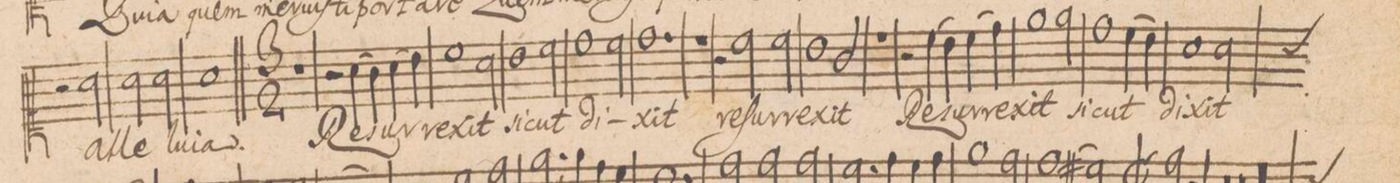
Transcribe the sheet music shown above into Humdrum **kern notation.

**kern	**text
*I"CANTVS.	*
*clefC1	*
*k[]	*
*met(c|)	*
*M2/1	*
2r	.
2a\	al-
=30-	=30-
2a\	-le-
2a\	-lu-
1a\	-ia.
=31||	=31||
*M3/2	*
1.r	.
=32-	=32-
2r	.
(4a\	Re-
4g\)	.
(4a\	-sur-
4b\)	.
=33-	=33-
1cc\	-re-
2a\	-xit
=34-	=34-
1b\	si-
2cc\	-cut
=35-	=35-
1dd\	di-
2cc\	.
=36-	=36-
1.dd\	-xit
=37-	=37-
1.r	.
=38-	=38-
2r	.
2cc\	re-
2cc\	-ſur-
=39-	=39-
1b\	-re-
2g/	-xit
=40-	=40-
1.r	.
=41-	=41-
2r	.
(4cc\	Re-
4b\)	.
(4cc\	-sur-
4dd\)	.
=42-	=42-
1ee\	-re-
2ee\	-xit
=43-	=43-
1dd\	si-
(4cc\	-cut
4b\)	.
=44-	=44-
1a\	dix-
*custos:a	*
2a\	-it
=45-	=45-
*-	*-
